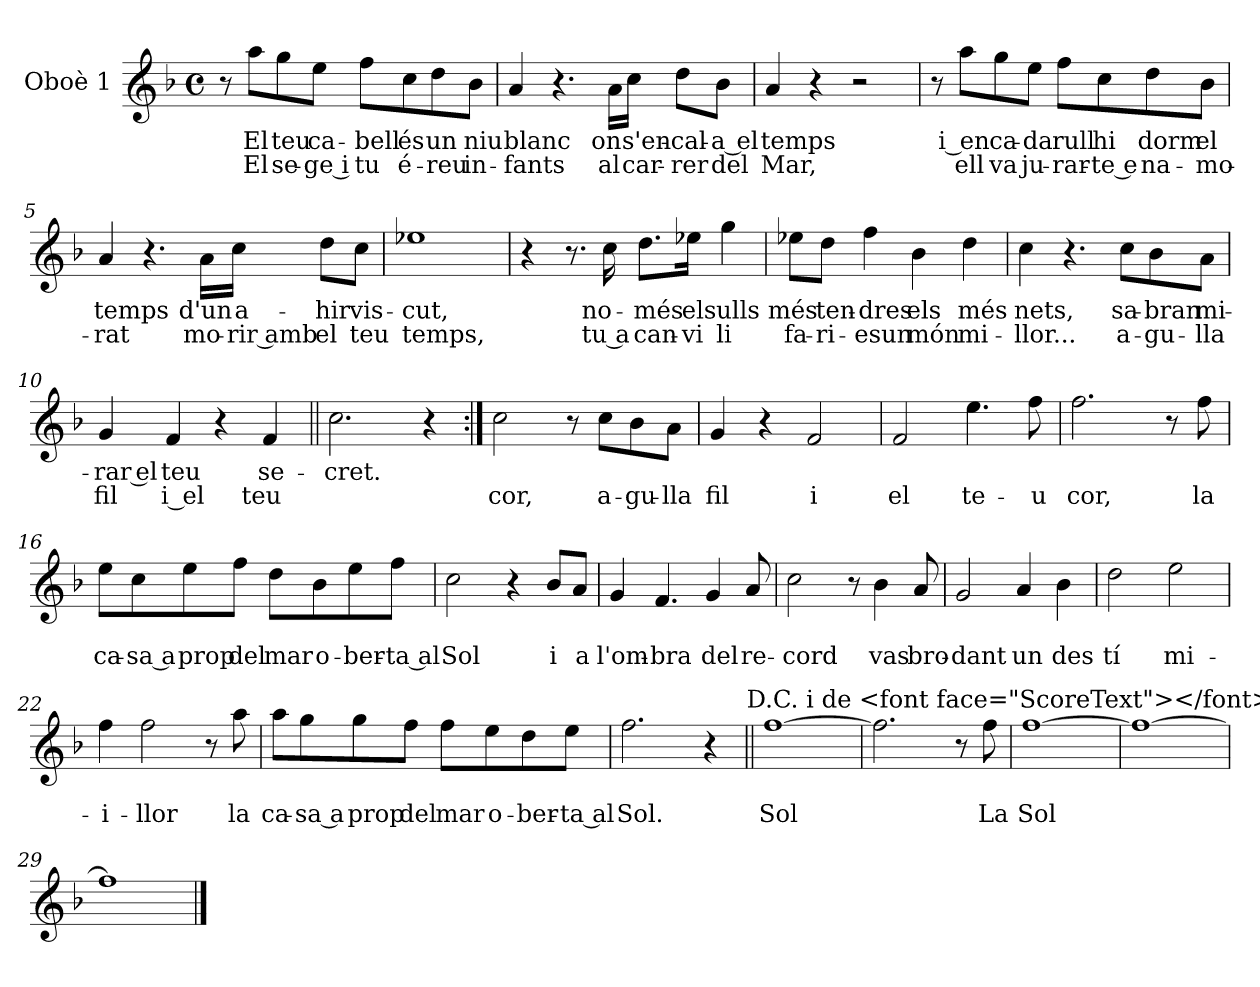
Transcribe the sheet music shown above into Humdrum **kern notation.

**kern	**text	**text
*part1	*part1	*part1
*staff1	*staff1	*staff1
*I"Oboè 1	*	*
*I'Ob. 1	*	*
*clefG2	*	*
*k[b-]	*	*
*M4/4	*	*
*met(c)	*	*
=1	=1	=1
8r	.	.
!	!LO:LY:b	!LO:LY:b
8aa\L	El	El
!	!LO:LY:b	!LO:LY:b
8gg\	teu	se-
!	!LO:LY:b	!LO:LY:b
8ee\J	ca-	ge i
!	!LO:LY:b	!LO:LY:b
8ff\L	-bell	tu
!	!LO:LY:b	!LO:LY:b
8cc\	és	é-
!	!LO:LY:b	!LO:LY:b
8dd\	un	-reu
!	!LO:LY:b	!LO:LY:b
8b-\J	niu	in-
=2	=2	=2
!	!LO:LY:b	!LO:LY:b
4a/	blanc	-fants
4.r	.	.
!	!LO:LY:b	!LO:LY:b
16a\LL	on	al
!	!LO:LY:b	!LO:LY:b
16cc\JJ	s'en-	car-
!	!LO:LY:b	!LO:LY:b
8dd\L	-cal-	-rer
!	!LO:LY:b	!LO:LY:b
8b-\J	a el	del
=3	=3	=3
!	!LO:LY:b	!LO:LY:b
4a/	temps	Mar,
4r	.	.
2r	.	.
!!LO:LB:g=z
=4	=4	=4
8r	.	.
!	!LO:LY:b	!LO:LY:b
8aa\L	i en	ell
!	!LO:LY:b	!LO:LY:b
8gg\	ca-	va
!	!LO:LY:b	!LO:LY:b
8ee\J	-da	ju-
!	!LO:LY:b	!LO:LY:b
8ff\L	rull	-rar-
!	!LO:LY:b	!LO:LY:b
8cc\	hi	te e
!	!LO:LY:b	!LO:LY:b
8dd\	dorm	-na-
!	!LO:LY:b	!LO:LY:b
8b-\J	el	-mo-
=5	=5	=5
!	!LO:LY:b	!LO:LY:b
4a/	temps	-rat
4.r	.	.
!	!LO:LY:b	!LO:LY:b
16a\LL	d'un	mo-
!	!LO:LY:b	!LO:LY:b
16cc\JJ	a-	rir amb
!	!LO:LY:b	!LO:LY:b
8dd\L	-hir	el
!	!LO:LY:b	!LO:LY:b
8cc\J	vis-	teu
=6	=6	=6
!	!LO:LY:b	!LO:LY:b
1ee-X	-cut,	temps,
=7	=7	=7
4r	.	.
8.r	.	.
!	!LO:LY:b	!LO:LY:b
16cc\	no-	tu a
!	!LO:LY:b	!LO:LY:b
8.dd\L	-més	can-
!	!LO:LY:b	!LO:LY:b
16ee-X\Jk	els	-vi
!	!LO:LY:b	!LO:LY:b
4gg\	ulls	li
!!LO:LB:g=z
=8	=8	=8
!	!LO:LY:b	!LO:LY:b
8ee-X\L	més	fa-
!	!LO:LY:b	!LO:LY:b
8dd\J	ten-	-ri-
!	!LO:LY:b	!LO:LY:b
4ff\	-dres	-esun
!	!LO:LY:b	!LO:LY:b
4b-\	els	món
!	!LO:LY:b	!LO:LY:b
4dd\	més	mi-
=9	=9	=9
!	!LO:LY:b	!LO:LY:b
4cc\	nets,	-llor...
4.r	.	.
!	!LO:LY:b	!LO:LY:b
8cc\L	sa-	a-
!	!LO:LY:b	!LO:LY:b
8b-\	-bran	-gu-
!	!LO:LY:b	!LO:LY:b
8a\J	mi-	-lla
=10	=10	=10
!	!LO:LY:b	!LO:LY:b
4g/	rar el	fil
!	!LO:LY:b	!LO:LY:b
4f/	teu	i el
4r	.	.
!	!LO:LY:b	!LO:LY:b
4f/	se-	teu
=11||	=11||	=11||
!	!LO:LY:b	!
2.cc\	-cret.	.
4r	.	.
=12:|!	=12:|!	=12:|!
!	!	!LO:LY:b
2cc\	.	cor,
8r	.	.
!	!	!LO:LY:b
8cc\L	.	a-
!	!	!LO:LY:b
8b-\	.	-gu-
!	!	!LO:LY:b
8a\J	.	-lla
=13	=13	=13
!	!	!LO:LY:b
4g/	.	fil
4r	.	.
!	!	!LO:LY:b
2f/	.	i
!!LO:LB:g=z
=14	=14	=14
!	!	!LO:LY:b
2f/	.	el
!	!	!LO:LY:b
4.ee\	.	te-
!	!	!LO:LY:b
8ff\	.	-u
=15	=15	=15
!	!	!LO:LY:b
2.ff\	.	cor,
8r	.	.
!	!	!LO:LY:b
8ff\	.	la
=16	=16	=16
!	!	!LO:LY:b
8ee\L	.	ca-
!	!	!LO:LY:b
8cc\	.	sa a
!	!	!LO:LY:b
8ee\	.	-prop
!	!	!LO:LY:b
8ff\J	.	del
!	!	!LO:LY:b
8dd\L	.	mar
!	!	!LO:LY:b
8b-\	.	o-
!	!	!LO:LY:b
8ee\	.	-ber-
!	!	!LO:LY:b
8ff\J	.	ta al
=17	=17	=17
!	!	!LO:LY:b
2cc\	.	Sol
4r	.	.
!	!	!LO:LY:b
8b-/L	.	i
!	!	!LO:LY:b
8a/J	.	a
=18	=18	=18
!	!	!LO:LY:b
4g/	.	l'om-
!	!	!LO:LY:b
4.f/	.	-bra
!	!	!LO:LY:b
4g/	.	del
!	!	!LO:LY:b
8a/	.	re-
=19	=19	=19
!	!	!LO:LY:b
2cc\	.	-cord
8r	.	.
!	!	!LO:LY:b
4b-\	.	vas
!	!	!LO:LY:b
8a/	.	bro-
!!LO:LB:g=z
=20	=20	=20
!	!	!LO:LY:b
2g/	.	-dant
!	!	!LO:LY:b
4a/	.	un
!	!	!LO:LY:b
4b-\	.	des
=21	=21	=21
!	!	!LO:LY:b
2dd\	.	tí
!	!	!LO:LY:b
2ee\	.	mi-
=22	=22	=22
!	!	!LO:LY:b
4ff\	.	-i-
!	!	!LO:LY:b
2ff\	.	-llor
8r	.	.
!	!	!LO:LY:b
8aa\	.	la
=23	=23	=23
!	!	!LO:LY:b
8aa\L	.	ca-
!	!	!LO:LY:b
8gg\	.	sa a
!	!	!LO:LY:b
8gg\	.	-prop
!	!	!LO:LY:b
8ff\J	.	del
!	!	!LO:LY:b
8ff\L	.	mar
!	!	!LO:LY:b
8ee\	.	o-
!	!	!LO:LY:b
8dd\	.	-ber-
!	!	!LO:LY:b
8ee\J	.	ta al
=24	=24	=24
!	!	!LO:LY:b
2.ff\	.	Sol.
4r	.	.
!LO:TX:a:t=D.C. i de <font face="ScoreText"></font><font face="FreeSerif"></font> a <font face="ScoreText"></font>	!	!
=25||	=25||	=25||
!	!	!LO:LY:b
[1ff	.	Sol
=26	=26	=26
2.ff\]	.	.
8r	.	.
!	!	!LO:LY:b
8ff\	.	La
!!LO:LB:g=z
=27	=27	=27
!	!	!LO:LY:b
[1ff	.	Sol
=28	=28	=28
1ff_	.	.
=29	=29	=29
1ff]	.	.
==	==	==
*-	*-	*-
